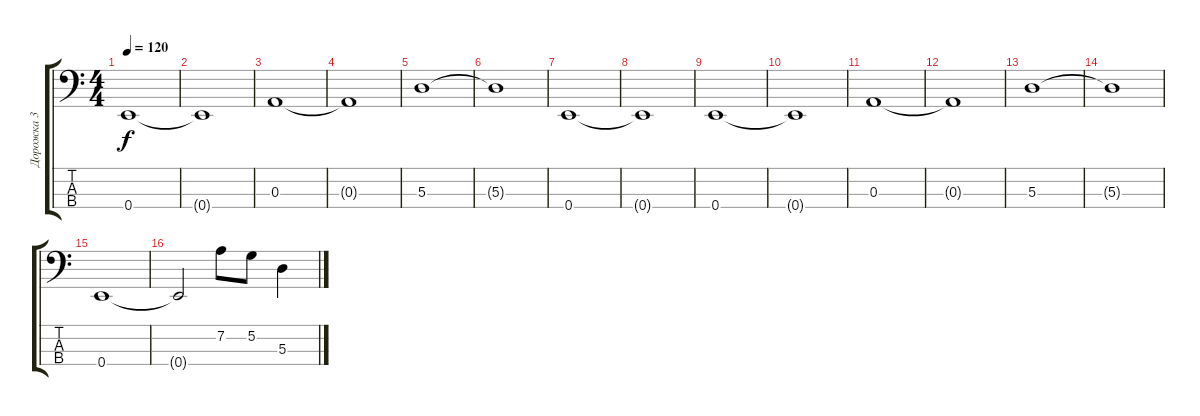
\track ("Дорожка 3" "Дорожка 3") {instrument electricbassfinger}
\staff {score tabs}
\tuning (G2 D2 A1 E1) {hide}
\ts (4 4)
\tempo 120
\clef f4
\ks c
0.4.1{dy f} |
0.4{t}.1 |
0.3.1 |
0.3{t}.1 |
5.3.1 |
5.3{t}.1 |
0.4.1 |
0.4{t}.1 |
0.4.1 |
0.4{t}.1 |
0.3.1 |
0.3{t}.1 |
5.3.1 |
5.3{t}.1 |
0.4.1 |
0.4{t}.2 7.2.8 5.2.8 5.3.4
